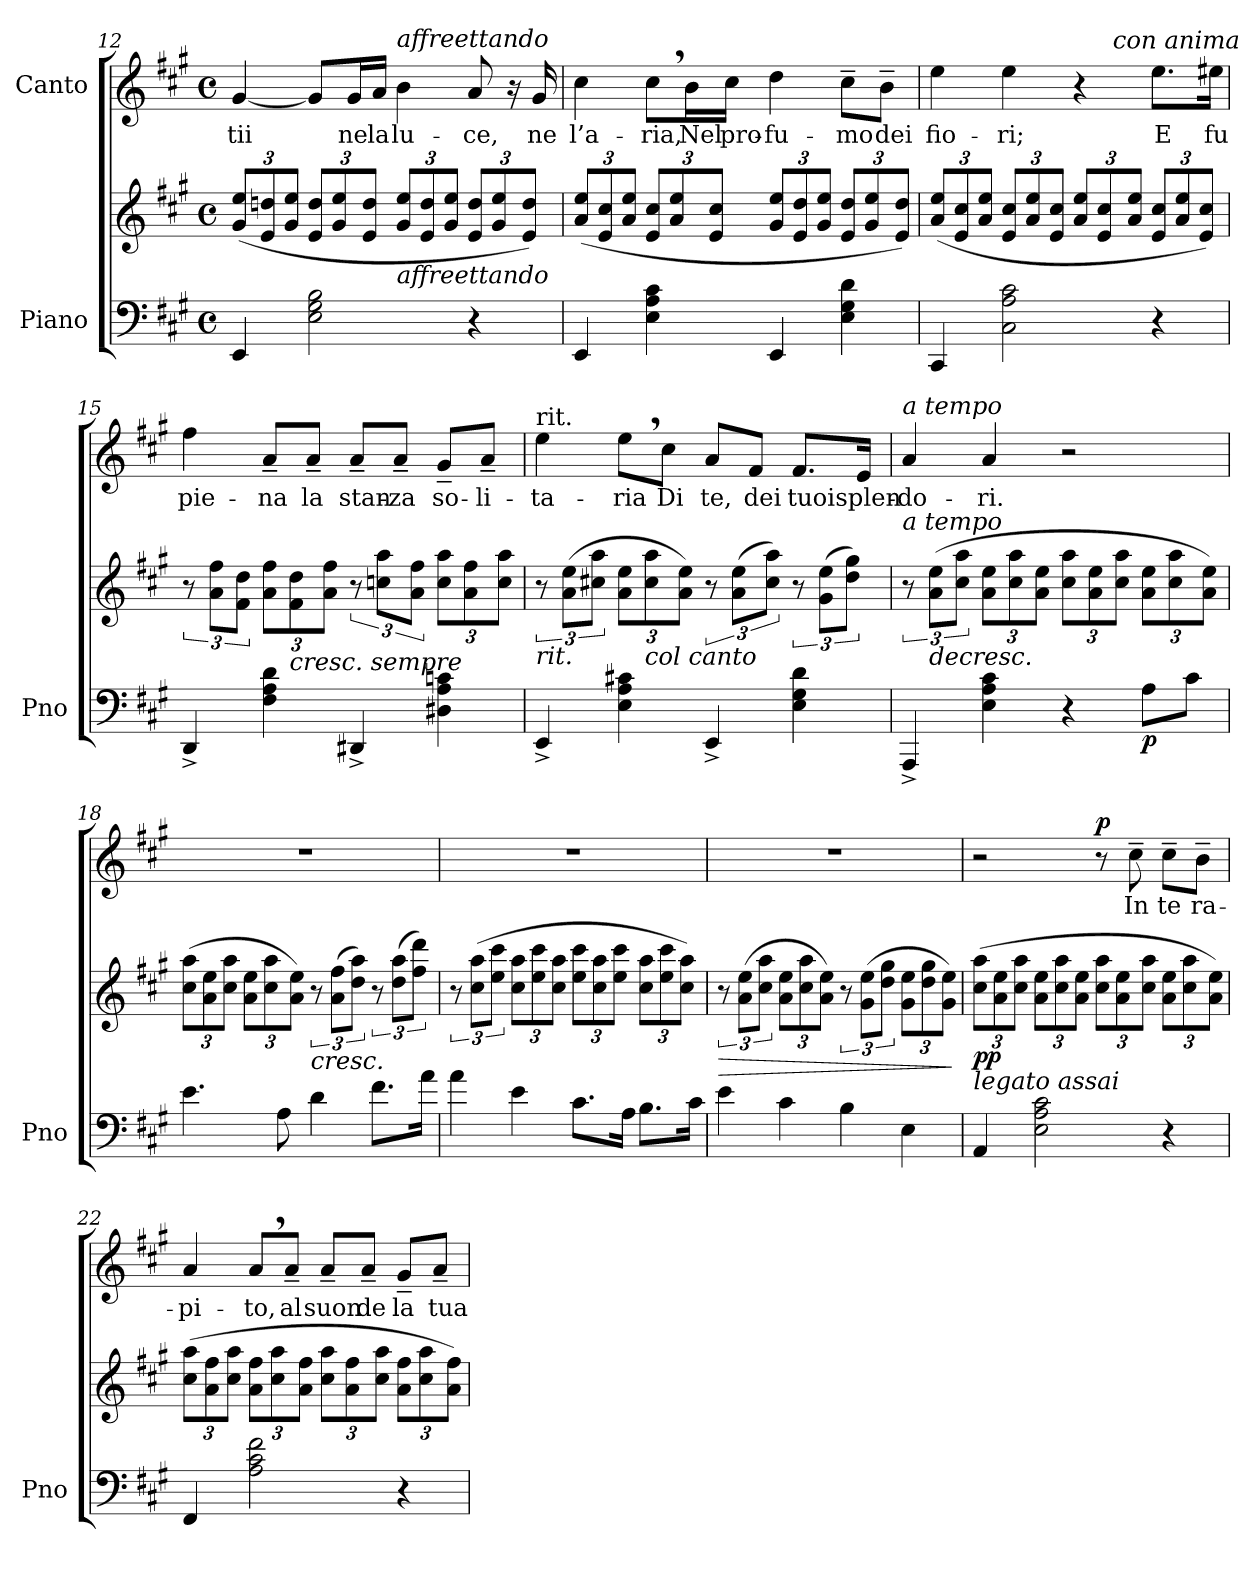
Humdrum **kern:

**kern	**kern	**dynam	**kern	**text	**dynam
*part2	*part2	*part2	*part1	*part1	*part1
*staff3	*staff2	*staff2/3	*staff1	*staff1	*staff1
*I"Piano	*	*	*I"Canto	*	*
*I'Pno	*	*	*	*	*
!!LO:PB:g=z
*clefF4	*clefG2	*	*clefG2	*	*
*k[f#c#g#]	*k[f#c#g#]	*	*k[f#c#g#]	*	*
*M4/4	*M4/4	*	*M4/4	*	*
*met(c)	*met(c)	*	*met(c)	*	*
*	*Xbrackettup	*	*	*	*
=12	=12	=12	=12	=12	=12
!	!	!	!	!LO:LY:b	!
4EE/	(12g#/ 12ee/L	.	[4g#/	-tii	.
.	12e/ 12ddn/	.	.	.	.
.	12g#/ 12ee/J	.	.	.	.
2E\ 2G#\ 2B\	12e/ 12dd/L	.	8g#/L]	.	.
.	12g#/ 12ee/	.	.	.	.
!	!	!	!	!LO:LY:b	!
.	.	.	16g#/L	ne	.
.	12e/ 12dd/J	.	.	.	.
!	!	!	!	!LO:LY:b	!
.	.	.	16a/JJ	la	.
!	!	!	!LO:TX:a:i:t=affreettando	!	!
!	!LO:TX:b:i:t=affreettando	!	!	!	!
!	!	!	!	!LO:LY:b	!
.	12g#/ 12ee/L	.	4b\	lu-	.
.	12e/ 12dd/	.	.	.	.
.	12g#/ 12ee/J	.	.	.	.
!	!	!	!	!LO:LY:b	!
4r	12e/ 12dd/L	.	8a/	-ce,	.
.	12g#/ 12ee/	.	.	.	.
.	.	.	16r	.	.
.	12e/ 12dd/J)	.	.	.	.
!	!	!	!	!LO:LY:b	!
.	.	.	16g#/	ne	.
=13	=13	=13	=13	=13	=13
!	!	!	!	!LO:LY:b	!
4EE/	(12a/ 12ee/L	.	4cc#\	l’a-	.
.	12e/ 12cc#/	.	.	.	.
.	12a/ 12ee/J	.	.	.	.
!	!	!	!	!LO:LY:b	!
4E\ 4A\ 4c#\	12e/ 12cc#/L	.	8cc#,\L	-ria,	.
.	12a/ 12ee/	.	.	.	.
!	!	!	!	!LO:LY:b	!
.	.	.	16b\L	Nel	.
.	12e/ 12cc#/J	.	.	.	.
!	!	!	!	!LO:LY:b	!
.	.	.	16cc#\JJ	pro-	.
!	!	!	!	!LO:LY:b	!
4EE/	12g#/ 12ee/L	.	4dd\	-fu-	.
.	12e/ 12dd/	.	.	.	.
.	12g#/ 12ee/J	.	.	.	.
!	!	!	!	!LO:LY:b	!
4E\ 4G#\ 4d\	12e/ 12dd/L	.	8cc#~>\L	-mo	.
.	12g#/ 12ee/	.	.	.	.
!	!	!	!	!LO:LY:b	!
.	.	.	8b~>\J	dei	.
.	12e/ 12dd/J)	.	.	.	.
=14	=14	=14	=14	=14	=14
!	!	!	!	!LO:LY:b	!
*	*	*	*^	*	*
4CC#/	(12a/ 12ee/L	.	4ee\	2ryy	fio-	.
.	12e/ 12cc#/	.	.	.	.	.
.	12a/ 12ee/J	.	.	.	.	.
!	!	!	!	!	!LO:LY:b	!
2C#\ 2A\ 2c#\	12e/ 12cc#/L	.	4ee\	.	-ri;	.
.	12a/ 12ee/	.	.	.	.	.
.	12e/ 12cc#/J	.	.	.	.	.
.	12a/ 12ee/L	.	4r	8ryy	.	.
.	12e/ 12cc#/	.	.	.	.	.
!	!	!	!	!LO:TX:a:i:t=con anima	!	!
.	.	.	.	4.ryy	.	.
.	12a/ 12ee/J	.	.	.	.	.
!	!	!	!	!	!LO:LY:b	!
4r	12e/ 12cc#/L	.	8.ee\L	.	E	.
.	12a/ 12ee/	.	.	.	.	.
.	12e/ 12cc#/J)	.	.	.	.	.
!	!	!	!	!	!LO:LY:b	!
.	.	.	16ee#X\Jk	.	fu	.
*	*	*	*v	*v	*	*
!!LO:LB:g=z
=15	=15	=15	=15	=15	=15
*	*brackettup	*	*	*	*
*	*	*	*^	*	*
!	!	!	!	!	!LO:LY:b	!
*	*	*	*v	*v	*	*
4DD^/	12r	.	4ff#\	pie-	.
.	12a\ 12ff#\L	.	.	.	.
.	12f#\ 12dd\J	.	.	.	.
*	*Xbrackettup	*	*	*	*
!	!	!	!	!LO:LY:b	!
4F#\ 4A\ 4d\	12a\ 12ff#\L	.	8a~>/L	-na	.
!	!LO:TX:b:i:t=cresc. sempre	!	!	!	!
.	12f#\ 12dd\	.	.	.	.
!	!	!	!	!LO:LY:b	!
.	.	.	8a~>/J	la	.
.	12a\ 12ff#\J	.	.	.	.
*	*brackettup	*	*	*	*
!	!	!	!	!LO:LY:b	!
4DD#X^/	12r	.	8a~>/L	stan-	.
.	12ccn\ 12aa\L	.	.	.	.
!	!	!	!	!LO:LY:b	!
.	.	.	8a~>/J	-za	.
.	12a\ 12ff#\J	.	.	.	.
*	*Xbrackettup	*	*	*	*
!	!	!	!	!LO:LY:b	!
4D#X\ 4A\ 4cn\	12cc\ 12aa\L	.	8g#~>/L	so-	.
.	12a\ 12ff#\	.	.	.	.
!	!	!	!	!LO:LY:b	!
.	.	.	8a~>/J	-li-	.
.	12cc\ 12aa\J	.	.	.	.
=16	=16	=16	=16	=16	=16
*	*brackettup	*	*	*	*
!	!	!	!LO:TX:a:t=rit.	!	!
!	!LO:TX:b:i:t=rit.	!	!	!	!
!	!	!	!	!LO:LY:b	!
4EE^/	12r	.	4ee\	-ta-	.
.	(12a\ 12ee\L	.	.	.	.
.	12cc#X\ 12aa\J	.	.	.	.
*	*Xbrackettup	*	*	*	*
!	!	!	!	!LO:LY:b	!
4E\ 4A\ 4c#X\	12a\ 12ee\L	.	8ee,\L	-ria	.
!	!LO:TX:b:i:t=col canto	!	!	!	!
.	12cc#\ 12aa\	.	.	.	.
!	!	!	!	!LO:LY:b	!
.	.	.	8cc#\J	Di	.
.	12a\ 12ee\J)	.	.	.	.
*	*brackettup	*	*	*	*
!	!	!	!	!LO:LY:b	!
4EE^/	12r	.	8a/L	te,	.
.	(12a\ 12ee\L	.	.	.	.
!	!	!	!	!LO:LY:b	!
.	.	.	8f#/J	dei	.
.	12cc#\ 12aa\J)	.	.	.	.
!	!	!	!	!LO:LY:b	!
4E\ 4G#\ 4d\	12r	.	8.f#/L	tuoi	.
.	(12g#\ 12ee\L	.	.	.	.
.	12dd\ 12gg#\J)	.	.	.	.
!	!	!	!	!LO:LY:b	!
.	.	.	16e/Jk	splen-	.
=17	=17	=17	=17	=17	=17
!	!	!	!LO:TX:a:i:t=a tempo	!	!
!	!LO:TX:a:i:t=a tempo	!	!	!	!
!	!	!	!	!LO:LY:b	!
4AAA^</	12r	.	4a/	-do-	.
!	!	!LO:HP:b	!	!	!
.	(12a\ 12ee\L	>	.	.	.
.	12cc#\ 12aa\J	.	.	.	.
*	*Xbrackettup	*	*	*	*
!	!	!	!	!LO:LY:b	!
4E\ 4A\ 4c#\	12a\ 12ee\L	.	4a/	-ri.	.
.	12cc#\ 12aa\	.	.	.	.
.	12a\ 12ee\J	.	.	.	.
4r	12cc#\ 12aa\L	.	2r	.	.
.	12a\ 12ee\	.	.	.	.
.	12cc#\ 12aa\J	.	.	.	.
!	!	!LO:DY:b=2	!	!	!
8A\L	12a\ 12ee\L	p	.	.	.
.	12cc#\ 12aa\	.	.	.	.
8c#\J	.	.	.	.	.
.	12a\ 12ee\J)	.	.	.	.
.	.	]	.	.	.
!!LO:LB:g=z
=18	=18	=18	=18	=18	=18
4.e\	(12cc#\ 12aa\L	.	1r	.	.
.	12a\ 12ee\	.	.	.	.
.	12cc#\ 12aa\J	.	.	.	.
.	12a\ 12ee\L	.	.	.	.
.	12cc#\ 12aa\	.	.	.	.
8A\	.	.	.	.	.
.	12a\ 12ee\J)	.	.	.	.
*	*brackettup	*	*	*	*
!	!LO:TX:b:i:t=cresc.	!	!	!	!
4d\	12r	.	.	.	.
.	(12a\ 12ff#\L	.	.	.	.
.	12dd\ 12aa\J)	.	.	.	.
8.f#\L	12r	.	.	.	.
.	(12dd\ 12aa\L	.	.	.	.
.	12ff#\ 12ddd\J)	.	.	.	.
16a\Jk	.	.	.	.	.
=19	=19	=19	=19	=19	=19
4a\	12r	.	1r	.	.
.	(12cc#\ 12aa\L	.	.	.	.
.	12ee\ 12ccc#\J	.	.	.	.
*	*Xbrackettup	*	*	*	*
4e\	12cc#\ 12aa\L	.	.	.	.
.	12ee\ 12ccc#\	.	.	.	.
.	12cc#\ 12aa\J	.	.	.	.
8.c#\L	12ee\ 12ccc#\L	.	.	.	.
.	12cc#\ 12aa\	.	.	.	.
.	12ee\ 12ccc#\J	.	.	.	.
16A\Jk	.	.	.	.	.
8.B\L	12cc#\ 12aa\L	.	.	.	.
.	12ee\ 12ccc#\	.	.	.	.
.	12cc#\ 12aa\J)	.	.	.	.
16c#\Jk	.	.	.	.	.
=20	=20	=20	=20	=20	=20
*	*brackettup	*	*	*	*
!	!	!LO:HP:b	!	!	!
4e\	12r	>	1r	.	.
.	(12a\ 12ee\L	.	.	.	.
.	12cc#\ 12aa\J	.	.	.	.
*	*Xbrackettup	*	*	*	*
4c#\	12a\ 12ee\L	.	.	.	.
.	12cc#\ 12aa\	.	.	.	.
.	12a\ 12ee\J)	.	.	.	.
*	*brackettup	*	*	*	*
4B\	12r	.	.	.	.
.	(12g#\ 12ee\L	.	.	.	.
.	12dd\ 12gg#\J	.	.	.	.
*	*Xbrackettup	*	*	*	*
4E\	12g#\ 12ee\L	.	.	.	.
.	12dd\ 12gg#\	.	.	.	.
.	12g#\ 12ee\J)	.	.	.	.
.	.	]	.	.	.
!!LO:LB:g=z
=21	=21	=21	=21	=21	=21
!	!LO:TX:b:i:t=legato assai	!	!	!	!
!	!	!LO:DY:b	!	!	!
4AA/	(12cc#\ 12aa\L	pp	2r	.	.
.	12a\ 12ee\	.	.	.	.
.	12cc#\ 12aa\J	.	.	.	.
2E\ 2A\ 2c#\	12a\ 12ee\L	.	.	.	.
.	12cc#\ 12aa\	.	.	.	.
.	12a\ 12ee\J	.	.	.	.
!	!	!	!	!	!LO:DY:a
.	12cc#\ 12aa\L	.	8r	.	p
.	12a\ 12ee\	.	.	.	.
!	!	!	!	!LO:LY:b	!
.	.	.	8cc#~>\	In	.
.	12cc#\ 12aa\J	.	.	.	.
!	!	!	!	!LO:LY:b	!
4r	12a\ 12ee\L	.	8cc#~>\L	te	.
.	12cc#\ 12aa\	.	.	.	.
!	!	!	!	!LO:LY:b	!
.	.	.	8b~>\J	ra-	.
.	12a\ 12ee\J)	.	.	.	.
=22	=22	=22	=22	=22	=22
!	!	!	!	!LO:LY:b	!
4FF#/	(12cc#\ 12aa\L	.	4a/	-pi-	.
.	12a\ 12ff#\	.	.	.	.
.	12cc#\ 12aa\J	.	.	.	.
!	!	!	!	!LO:LY:b	!
2A\ 2c#\ 2f#\	12a\ 12ff#\L	.	8a,/L	-to,	.
.	12cc#\ 12aa\	.	.	.	.
!	!	!	!	!LO:LY:b	!
.	.	.	8a~>/J	al	.
.	12a\ 12ff#\J	.	.	.	.
!	!	!	!	!LO:LY:b	!
.	12cc#\ 12aa\L	.	8a~>/L	suon	.
.	12a\ 12ff#\	.	.	.	.
!	!	!	!	!LO:LY:b	!
.	.	.	8a~>/J	de	.
.	12cc#\ 12aa\J	.	.	.	.
!	!	!	!	!LO:LY:b	!
4r	12a\ 12ff#\L	.	8g#~>/L	la	.
.	12cc#\ 12aa\	.	.	.	.
!	!	!	!	!LO:LY:b	!
.	.	.	8a~>/J	tua	.
.	12a\ 12ff#\J)	.	.	.	.
=	=	=	=	=	=
*-	*-	*-	*-	*-	*-
